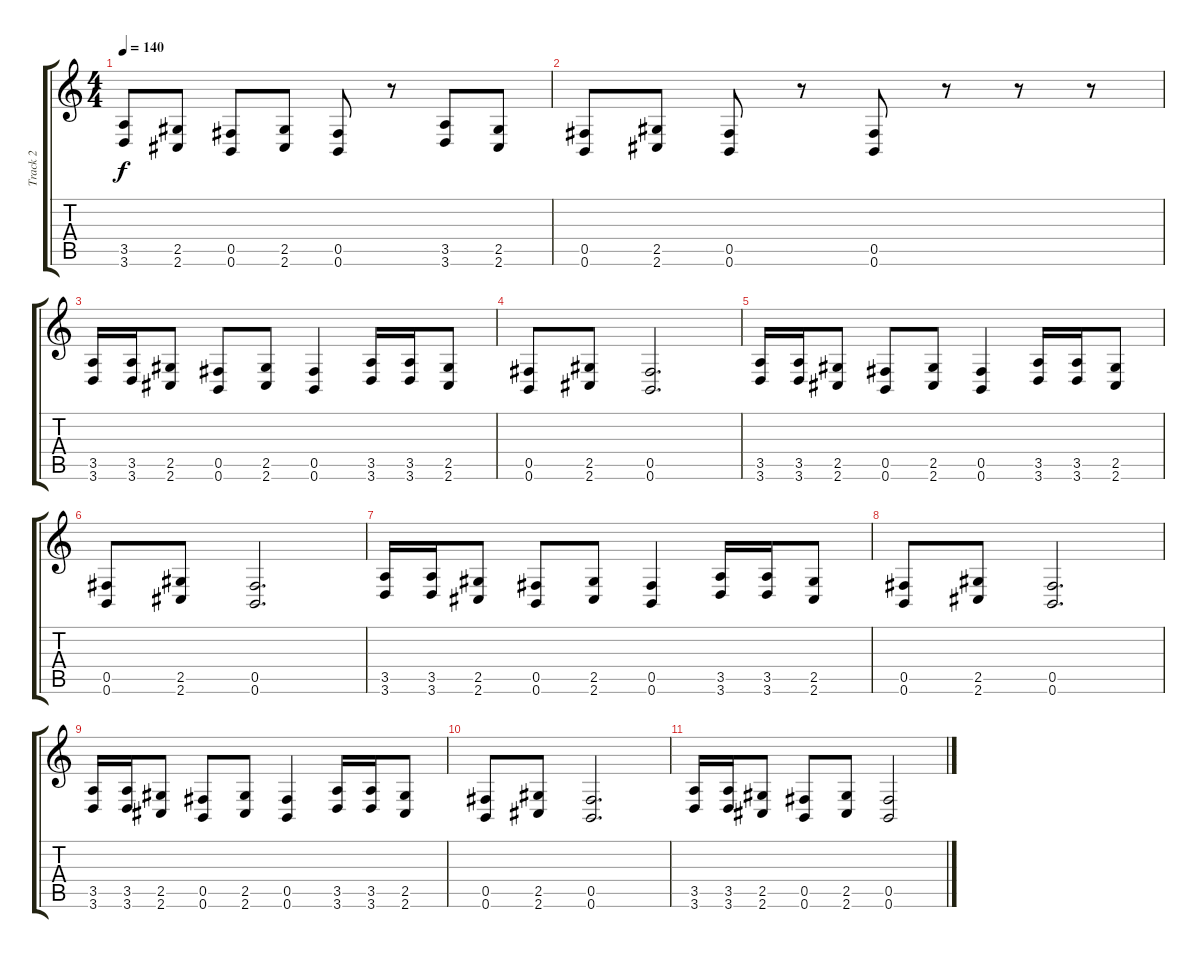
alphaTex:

\track ("Track 2" "Track 2") {instrument distortionguitar}
\staff {score tabs}
\tuning (Db4 Ab3 E3 B2 Gb2 B1) {hide}
\ts (4 4)
\tempo 140
\clef g2
\ks c
(3.5 3.6).8{dy f} (2.5 2.6).8 (0.5 0.6).8 (2.5 2.6).8 (0.5 0.6).8 r.8 (3.5 3.6).8 (2.5 2.6).8 |
(0.5 0.6).8 (2.5 2.6).8 (0.5 0.6).8 r.8 (0.5 0.6).8 r.8 r.8 r.8 |
(3.5 3.6).16 (3.5 3.6).16 (2.5 2.6).8 (0.5 0.6).8 (2.5 2.6).8 (0.5 0.6).4 (3.5 3.6).16 (3.5 3.6).16 (2.5 2.6).8 |
(0.5 0.6).8 (2.5 2.6).8 (0.5 0.6).2{d} |
(3.5 3.6).16 (3.5 3.6).16 (2.5 2.6).8 (0.5 0.6).8 (2.5 2.6).8 (0.5 0.6).4 (3.5 3.6).16 (3.5 3.6).16 (2.5 2.6).8 |
(0.5 0.6).8 (2.5 2.6).8 (0.5 0.6).2{d} |
(3.5 3.6).16 (3.5 3.6).16 (2.5 2.6).8 (0.5 0.6).8 (2.5 2.6).8 (0.5 0.6).4 (3.5 3.6).16 (3.5 3.6).16 (2.5 2.6).8 |
(0.5 0.6).8 (2.5 2.6).8 (0.5 0.6).2{d} |
(3.5 3.6).16 (3.5 3.6).16 (2.5 2.6).8 (0.5 0.6).8 (2.5 2.6).8 (0.5 0.6).4 (3.5 3.6).16 (3.5 3.6).16 (2.5 2.6).8 |
(0.5 0.6).8 (2.5 2.6).8 (0.5 0.6).2{d} |
(3.5 3.6).16 (3.5 3.6).16 (2.5 2.6).8 (0.5 0.6).8 (2.5 2.6).8 (0.5 0.6).2
